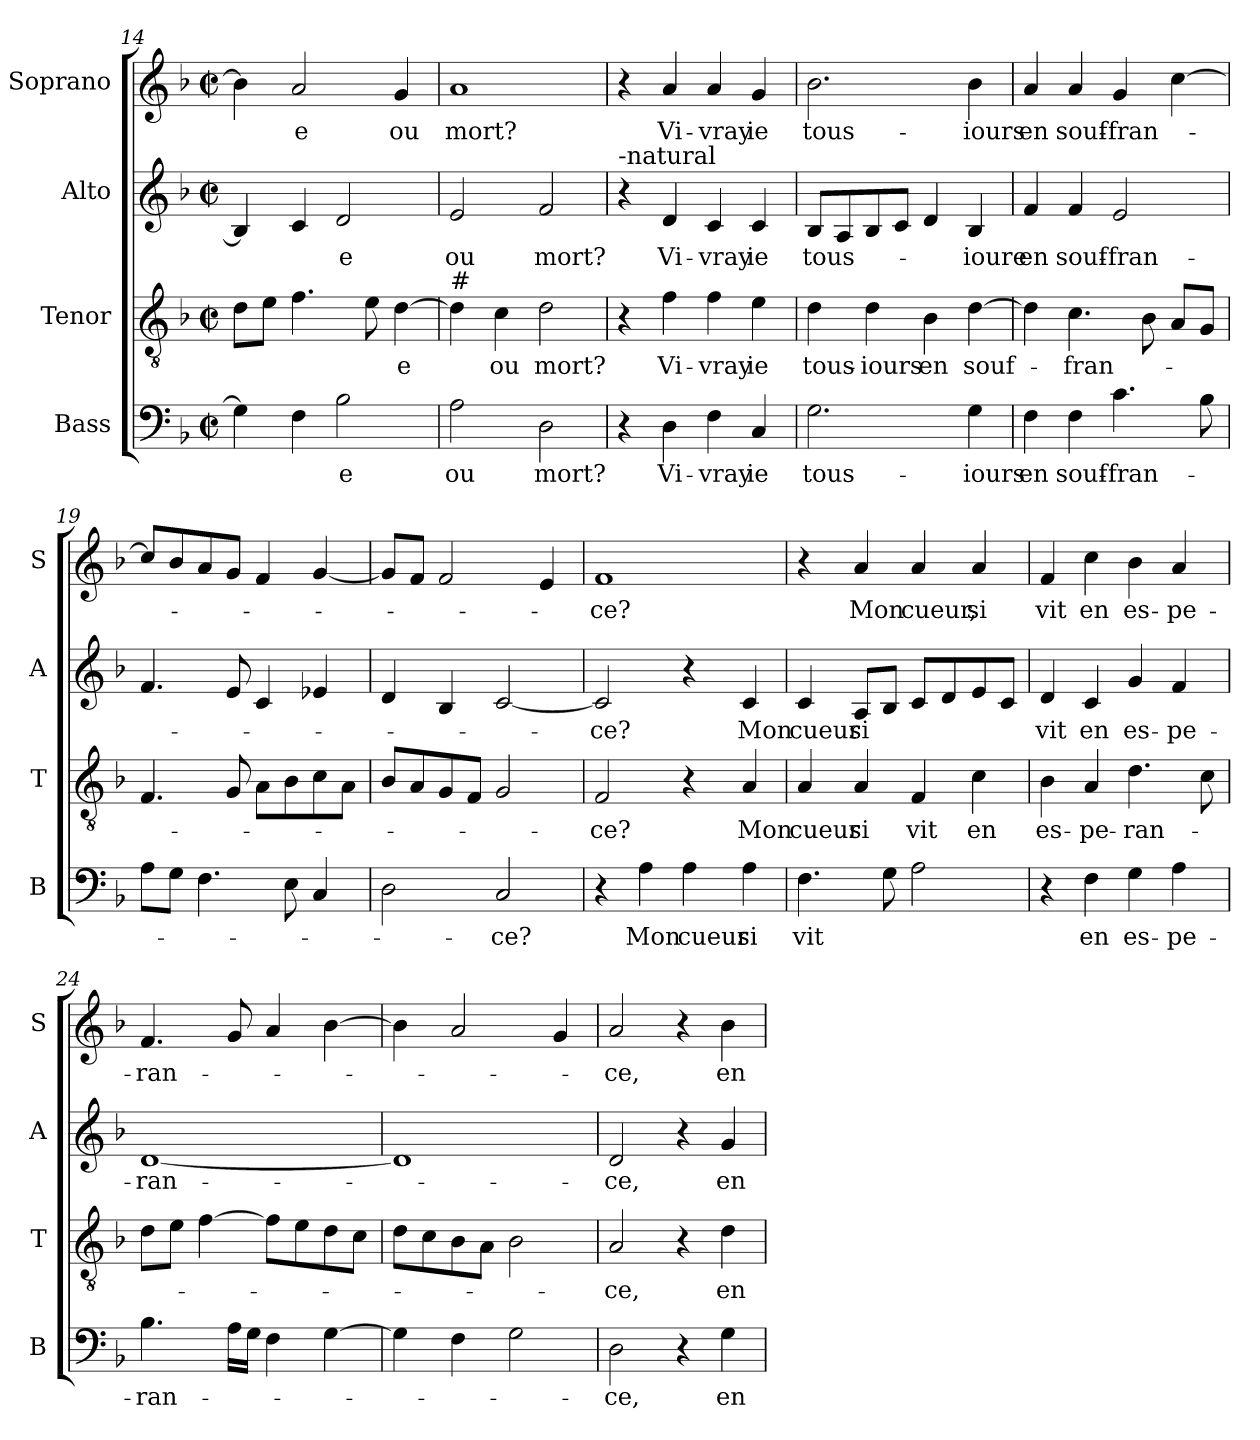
**kern	**text	**kern	**text	**kern	**text	**kern	**text
*part4	*part4	*part3	*part3	*part2	*part2	*part1	*part1
*staff4	*staff4	*staff3	*staff3	*staff2	*staff2	*staff1	*staff1
*I"Bass	*	*I"Tenor	*	*I"Alto	*	*I"Soprano	*
*I'B	*	*I'T	*	*I'A	*	*I'S	*
*clefF4	*	*clefGv2	*	*clefG2	*	*clefG2	*
*k[b-]	*	*k[b-]	*	*k[b-]	*	*k[b-]	*
*M2/2	*	*M2/2	*	*M2/2	*	*M2/2	*
*met(c|)	*	*met(c|)	*	*met(c|)	*	*met(c|)	*
=14	=14	=14	=14	=14	=14	=14	=14
4G\]	.	8dL	.	4B-/]	.	4b-\]	.
.	.	8eJ	.	.	.	.	.
!	!	!	!	!	!	!	!LO:LY:b
4F\	.	4.f\	.	4c/	.	2a/	-e
!	!LO:LY:b	!	!	!	!LO:LY:b	!	!
2B-\	-e	.	.	2d/	-e	.	.
.	.	8e\	.	.	.	.	.
!	!	!	!LO:LY:b	!	!	!	!LO:LY:b
.	.	[4d\	e	.	.	4g/	ou
!!LO:LB:g=z
=15	=15	=15	=15	=15	=15	=15	=15
!	!	!LO:TX:a:t=#	!	!	!	!	!
!	!LO:LY:b	!	!	!	!LO:LY:b	!	!LO:LY:b
2A\	ou	4d\]	.	2e/	ou	1a	mort?
!	!	!	!LO:LY:b	!	!	!	!
.	.	4c\	ou	.	.	.	.
!	!LO:LY:b	!	!LO:LY:b	!	!LO:LY:b	!	!
2D\	mort?	2d\	mort?	2f/	mort?	.	.
=16	=16	=16	=16	=16	=16	=16	=16
!	!	!	!	!LO:TX:a:t=-natural	!	!	!
4r	.	4r	.	4r	.	4r	.
!	!LO:LY:b	!	!LO:LY:b	!	!LO:LY:b	!	!LO:LY:b
4D\	Vi-	4f\	Vi-	4d/	Vi-	4a/	Vi-
!	!LO:LY:b	!	!LO:LY:b	!	!LO:LY:b	!	!LO:LY:b
4F\	-vray	4f\	-vray	4c/	-vray	4a/	-vray
!	!LO:LY:b	!	!LO:LY:b	!	!LO:LY:b	!	!LO:LY:b
4C/	ie	4e\	ie	4c/	ie	4g/	ie
=17	=17	=17	=17	=17	=17	=17	=17
!	!LO:LY:b	!	!LO:LY:b	!	!LO:LY:b	!	!LO:LY:b
2.G\	tous-	4d\	tous-	8B-L	tous-	2.b-\	tous-
.	.	.	.	8A	.	.	.
!	!	!	!LO:LY:b	!	!	!	!
.	.	4d\	-iours	8B-	.	.	.
.	.	.	.	8cJ	.	.	.
!	!	!	!LO:LY:b	!	!	!	!
.	.	4B-\	en	4d/	.	.	.
!	!LO:LY:b	!	!LO:LY:b	!	!LO:LY:b	!	!LO:LY:b
4G\	-iours	[4d\	souf-	4B-/	-ioure	4b-\	-iours
=18	=18	=18	=18	=18	=18	=18	=18
!	!LO:LY:b	!	!	!	!LO:LY:b	!	!LO:LY:b
4F\	en	4d\]	.	4f/	en	4a/	en
!	!LO:LY:b	!	!LO:LY:b	!	!LO:LY:b	!	!LO:LY:b
4F\	souf-	4.c\	-fran-	4f/	souf-	4a/	souf-
!	!LO:LY:b	!	!	!	!LO:LY:b	!	!LO:LY:b
4.c\	-fran-	.	.	2e/	-fran-	4g/	-fran-
.	.	8B-\	.	.	.	.	.
.	.	8AL	.	.	.	[4cc\	.
8B-\	.	8GJ	.	.	.	.	.
=19	=19	=19	=19	=19	=19	=19	=19
8AL	.	4.F/	.	4.f/	.	8ccL]	.
8GJ	.	.	.	.	.	8b-	.
4.F\	.	.	.	.	.	8a	.
.	.	8G/	.	8e/	.	8gJ	.
.	.	8AL	.	4c/	.	4f/	.
8E\	.	8B-	.	.	.	.	.
4C/	.	8c	.	4e-X/	.	[4g/	.
.	.	8AJ	.	.	.	.	.
!!LO:LB:g=z
=20	=20	=20	=20	=20	=20	=20	=20
2D\	.	8B-L	.	4d/	.	8gL]	.
.	.	8A	.	.	.	8fJ	.
.	.	8G	.	4B-/	.	2f/	.
.	.	8FJ	.	.	.	.	.
!	!LO:LY:b	!	!	!	!	!	!
2C/	-ce?	2G/	.	[2c/	.	.	.
.	.	.	.	.	.	4e/	.
=21	=21	=21	=21	=21	=21	=21	=21
!	!	!	!LO:LY:b	!	!LO:LY:b	!	!LO:LY:b
4r	.	2F/	-ce?	2c/]	-ce?	1f	-ce?
!	!LO:LY:b	!	!	!	!	!	!
4A\	Mon	.	.	.	.	.	.
!	!LO:LY:b	!	!	!	!	!	!
4A\	cueur	4r	.	4r	.	.	.
!	!LO:LY:b	!	!LO:LY:b	!	!LO:LY:b	!	!
4A\	si	4A/	Mon	4c/	Mon	.	.
=22	=22	=22	=22	=22	=22	=22	=22
!	!LO:LY:b	!	!LO:LY:b	!	!LO:LY:b	!	!
4.F\	vit	4A/	cueur	4c/	cueur	4r	.
!	!	!	!LO:LY:b	!	!LO:LY:b	!	!LO:LY:b
.	.	4A/	si	8AL	si	4a/	Mon
8G\	.	.	.	8B-J	.	.	.
!	!	!	!LO:LY:b	!	!	!	!LO:LY:b
2A\	.	4F/	vit	8cL	.	4a/	cueur,
.	.	.	.	8d	.	.	.
!	!	!	!LO:LY:b	!	!	!	!LO:LY:b
.	.	4c\	en	8e	.	4a/	si
.	.	.	.	8cJ	.	.	.
=23	=23	=23	=23	=23	=23	=23	=23
!	!	!	!LO:LY:b	!	!LO:LY:b	!	!LO:LY:b
4r	.	4B-\	es-	4d/	vit	4f/	vit
!	!LO:LY:b	!	!LO:LY:b	!	!LO:LY:b	!	!LO:LY:b
4F\	en	4A/	-pe-	4c/	en	4cc\	en
!	!LO:LY:b	!	!LO:LY:b	!	!LO:LY:b	!	!LO:LY:b
4G\	es-	4.d\	-ran-	4g/	es-	4b-\	es-
!	!LO:LY:b	!	!	!	!LO:LY:b	!	!LO:LY:b
4A\	-pe-	.	.	4f/	-pe-	4a/	-pe-
.	.	8c\	.	.	.	.	.
!!LO:PB:g=z
=24	=24	=24	=24	=24	=24	=24	=24
!	!LO:LY:b	!	!	!	!LO:LY:b	!	!LO:LY:b
4.B-\	-ran-	8dL	.	[1d	-ran-	4.f/	-ran-
.	.	8eJ	.	.	.	.	.
.	.	[4f\	.	.	.	.	.
16ALL	.	.	.	.	.	8g/	.
16GJJ	.	.	.	.	.	.	.
4F\	.	8fL]	.	.	.	4a/	.
.	.	8e	.	.	.	.	.
[4G\	.	8d	.	.	.	[4b-\	.
.	.	8cJ	.	.	.	.	.
!!LO:PB:g=z
=25	=25	=25	=25	=25	=25	=25	=25
4G\]	.	8dL	.	1d]	.	4b-\]	.
.	.	8c	.	.	.	.	.
4F\	.	8B-	.	.	.	2a/	.
.	.	8AJ	.	.	.	.	.
2G\	.	2B-\	.	.	.	.	.
.	.	.	.	.	.	4g/	.
=26	=26	=26	=26	=26	=26	=26	=26
!	!LO:LY:b	!	!LO:LY:b	!	!LO:LY:b	!	!LO:LY:b
2D\	-ce,	2A/	-ce,	2d/	-ce,	2a/	-ce,
4r	.	4r	.	4r	.	4r	.
!	!LO:LY:b	!	!LO:LY:b	!	!LO:LY:b	!	!LO:LY:b
4G\	en	4d\	en	4g/	en	4b-\	en
=	=	=	=	=	=	=	=
*-	*-	*-	*-	*-	*-	*-	*-
